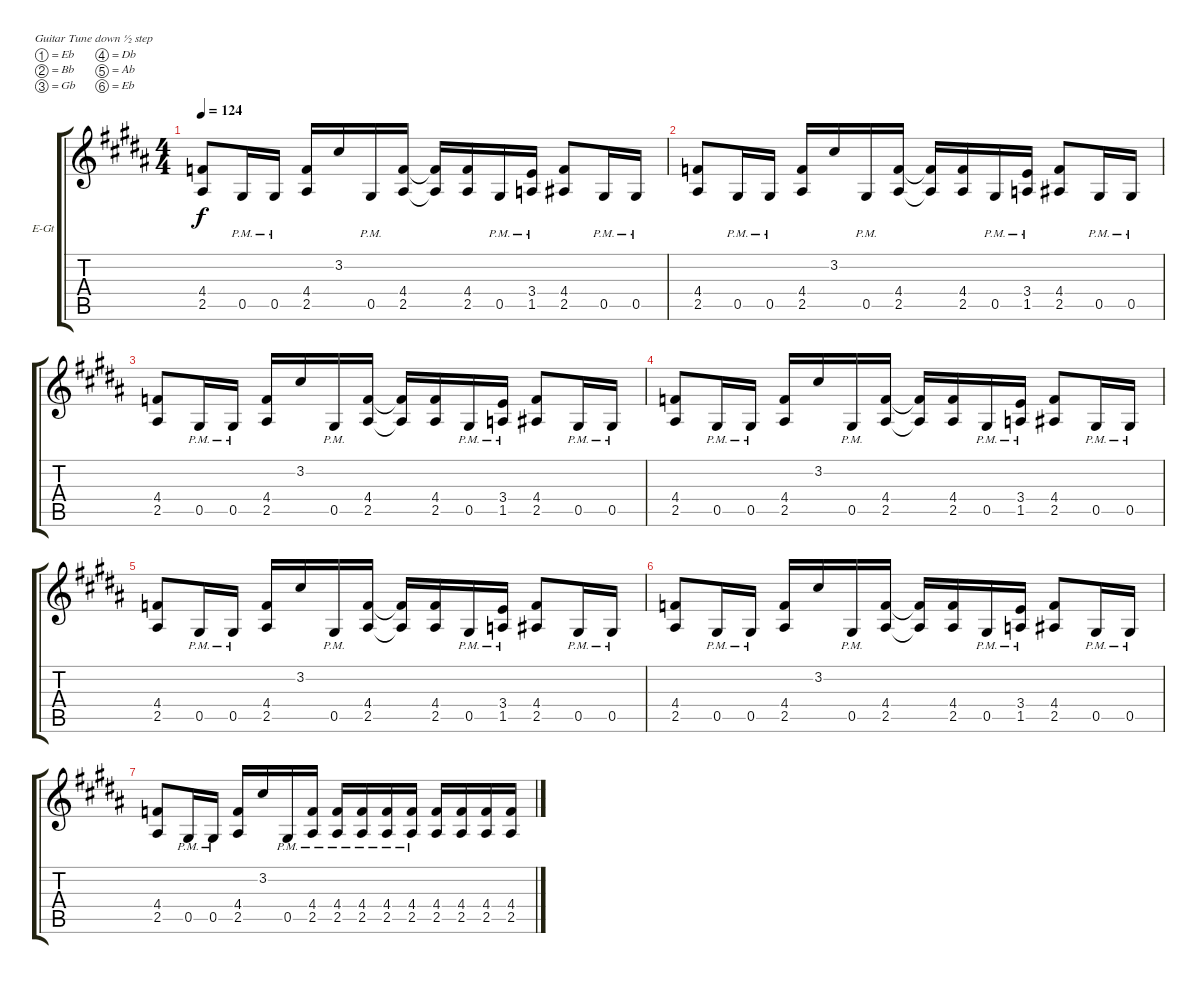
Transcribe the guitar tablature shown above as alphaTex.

\bracketExtendMode groupsimilarinstruments
\firstSystemTrackNameOrientation horizontal
\otherSystemsTrackNameOrientation horizontal
\track ("Untitled" "E-Gt") {instrument overdrivenguitar}
\staff {score tabs}
\tuning (Eb4 Bb3 Gb3 Db3 Ab2 Eb2)
\ts (4 4)
\tempo 124
\clef g2
\ks g#minor
(4.4 2.5).8{dy f} 0.5{pm}.16 0.5{pm}.16 (4.4 2.5).16 3.2.16 0.5{pm}.16 (4.4 2.5).16 (4.4{t} 2.5{t}).16 (4.4 2.5).16 0.5{pm}.16 (3.4{pm} 1.5{pm}).16 (4.4 2.5).8 0.5{pm}.16 0.5{pm}.16 |
(4.4 2.5).8 0.5{pm}.16 0.5{pm}.16 (4.4 2.5).16 3.2.16 0.5{pm}.16 (4.4 2.5).16 (4.4{t} 2.5{t}).16 (4.4 2.5).16 0.5{pm}.16 (3.4{pm} 1.5{pm}).16 (4.4 2.5).8 0.5{pm}.16 0.5{pm}.16 |
(4.4 2.5).8 0.5{pm}.16 0.5{pm}.16 (4.4 2.5).16 3.2.16 0.5{pm}.16 (4.4 2.5).16 (4.4{t} 2.5{t}).16 (4.4 2.5).16 0.5{pm}.16 (3.4{pm} 1.5{pm}).16 (4.4 2.5).8 0.5{pm}.16 0.5{pm}.16 |
(4.4 2.5).8 0.5{pm}.16 0.5{pm}.16 (4.4 2.5).16 3.2.16 0.5{pm}.16 (4.4 2.5).16 (4.4{t} 2.5{t}).16 (4.4 2.5).16 0.5{pm}.16 (3.4{pm} 1.5{pm}).16 (4.4 2.5).8 0.5{pm}.16 0.5{pm}.16 |
(4.4 2.5).8 0.5{pm}.16 0.5{pm}.16 (4.4 2.5).16 3.2.16 0.5{pm}.16 (4.4 2.5).16 (4.4{t} 2.5{t}).16 (4.4 2.5).16 0.5{pm}.16 (3.4{pm} 1.5{pm}).16 (4.4 2.5).8 0.5{pm}.16 0.5{pm}.16 |
(4.4 2.5).8 0.5{pm}.16 0.5{pm}.16 (4.4 2.5).16 3.2.16 0.5{pm}.16 (4.4 2.5).16 (4.4{t} 2.5{t}).16 (4.4 2.5).16 0.5{pm}.16 (3.4{pm} 1.5{pm}).16 (4.4 2.5).8 0.5{pm}.16 0.5{pm}.16 |
(4.4 2.5).8 0.5{pm}.16 0.5{pm}.16 (4.4 2.5).16 3.2.16 0.5{pm}.16 (4.4{pm} 2.5{pm}).16 (4.4{pm} 2.5{pm}).16 (4.4{pm} 2.5{pm}).16 (4.4{pm} 2.5{pm}).16 (4.4{pm} 2.5{pm}).16 (4.4 2.5).16 (4.4 2.5).16 (4.4 2.5).16 (4.4 2.5).16
